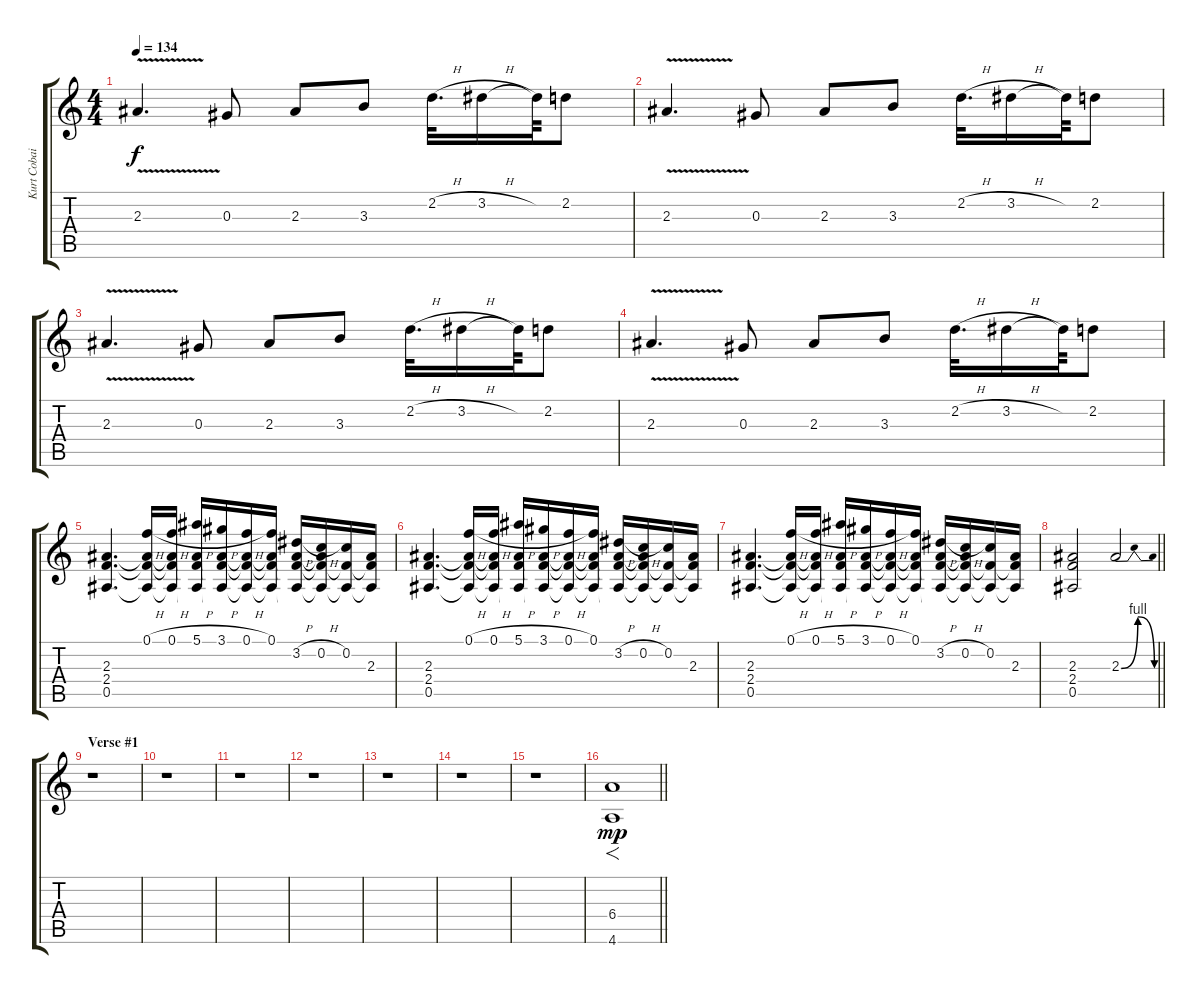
\track ("Kurt Cobain" "Kurt Cobai") {instrument distortionguitar}
\staff {score tabs}
\tuning (F4 C4 Ab3 Eb3 Bb2 F2) {hide}
\ts (4 4)
\tempo 134
\clef g2
\ks c
2.3{v}.4{d dy f} 0.3.8 2.3.8 3.3.8 2.2{h}.32{d} 3.2{h}.16 3.2{t}.64 2.2.8 |
2.3{v}.4{d} 0.3.8 2.3.8 3.3.8 2.2{h}.32{d} 3.2{h}.16 3.2{t}.64 2.2.8 |
2.3{v}.4{d} 0.3.8 2.3.8 3.3.8 2.2{h}.32{d} 3.2{h}.16 3.2{t}.64 2.2.8 |
2.3{v}.4{d} 0.3.8 2.3.8 3.3.8 2.2{h}.32{d} 3.2{h}.16 3.2{t}.64 2.2.8 |
(2.3 2.4 0.5).4{d} (0.1{h} 2.3{t} 2.4{t} 0.5{t}).16 (0.1{h} 2.3{t} 2.4{t} 0.5{t}).16 (5.1{h} 2.3{t} 2.4{t} 0.5{t}).16 (3.1{h} 2.3{t} 2.4{t} 0.5{t}).16 (0.1{h} 2.3{t} 2.4{t} 0.5{t}).16 (0.1 2.3{t} 2.4{t} 0.5{t}).16 (3.2{h} 2.3{t} 2.4{t} 0.5{t}).16 (0.2{h} 2.3{t} 2.4{t} 0.5{t}).16 (0.2 2.4{t} 0.5{t}).16 (2.3 2.4{t} 0.5{t}).16 |
(2.3 2.4 0.5).4{d} (0.1{h} 2.3{t} 2.4{t} 0.5{t}).16 (0.1{h} 2.3{t} 2.4{t} 0.5{t}).16 (5.1{h} 2.3{t} 2.4{t} 0.5{t}).16 (3.1{h} 2.3{t} 2.4{t} 0.5{t}).16 (0.1{h} 2.3{t} 2.4{t} 0.5{t}).16 (0.1 2.3{t} 2.4{t} 0.5{t}).16 (3.2{h} 2.3{t} 2.4{t} 0.5{t}).16 (0.2{h} 2.3{t} 2.4{t} 0.5{t}).16 (0.2 2.4{t} 0.5{t}).16 (2.3 2.4{t} 0.5{t}).16 |
(2.3 2.4 0.5).4{d} (0.1{h} 2.3{t} 2.4{t} 0.5{t}).16 (0.1{h} 2.3{t} 2.4{t} 0.5{t}).16 (5.1{h} 2.3{t} 2.4{t} 0.5{t}).16 (3.1{h} 2.3{t} 2.4{t} 0.5{t}).16 (0.1{h} 2.3{t} 2.4{t} 0.5{t}).16 (0.1 2.3{t} 2.4{t} 0.5{t}).16 (3.2{h} 2.3{t} 2.4{t} 0.5{t}).16 (0.2{h} 2.3{t} 2.4{t} 0.5{t}).16 (0.2 2.4{t} 0.5{t}).16 (2.3 2.4{t} 0.5{t}).16 |
\barLineRight lightlight
(2.3 2.4 0.5).2 2.3{be (bendrelease 0 0 30 4 55 4 60 0)}.2 |
\section ("" "Verse #1")
r.1 |
r.1 |
r.1 |
r.1 |
r.1 |
r.1 |
r.1 |
\barLineRight lightlight
(6.4 4.6).1{f dy mp}
